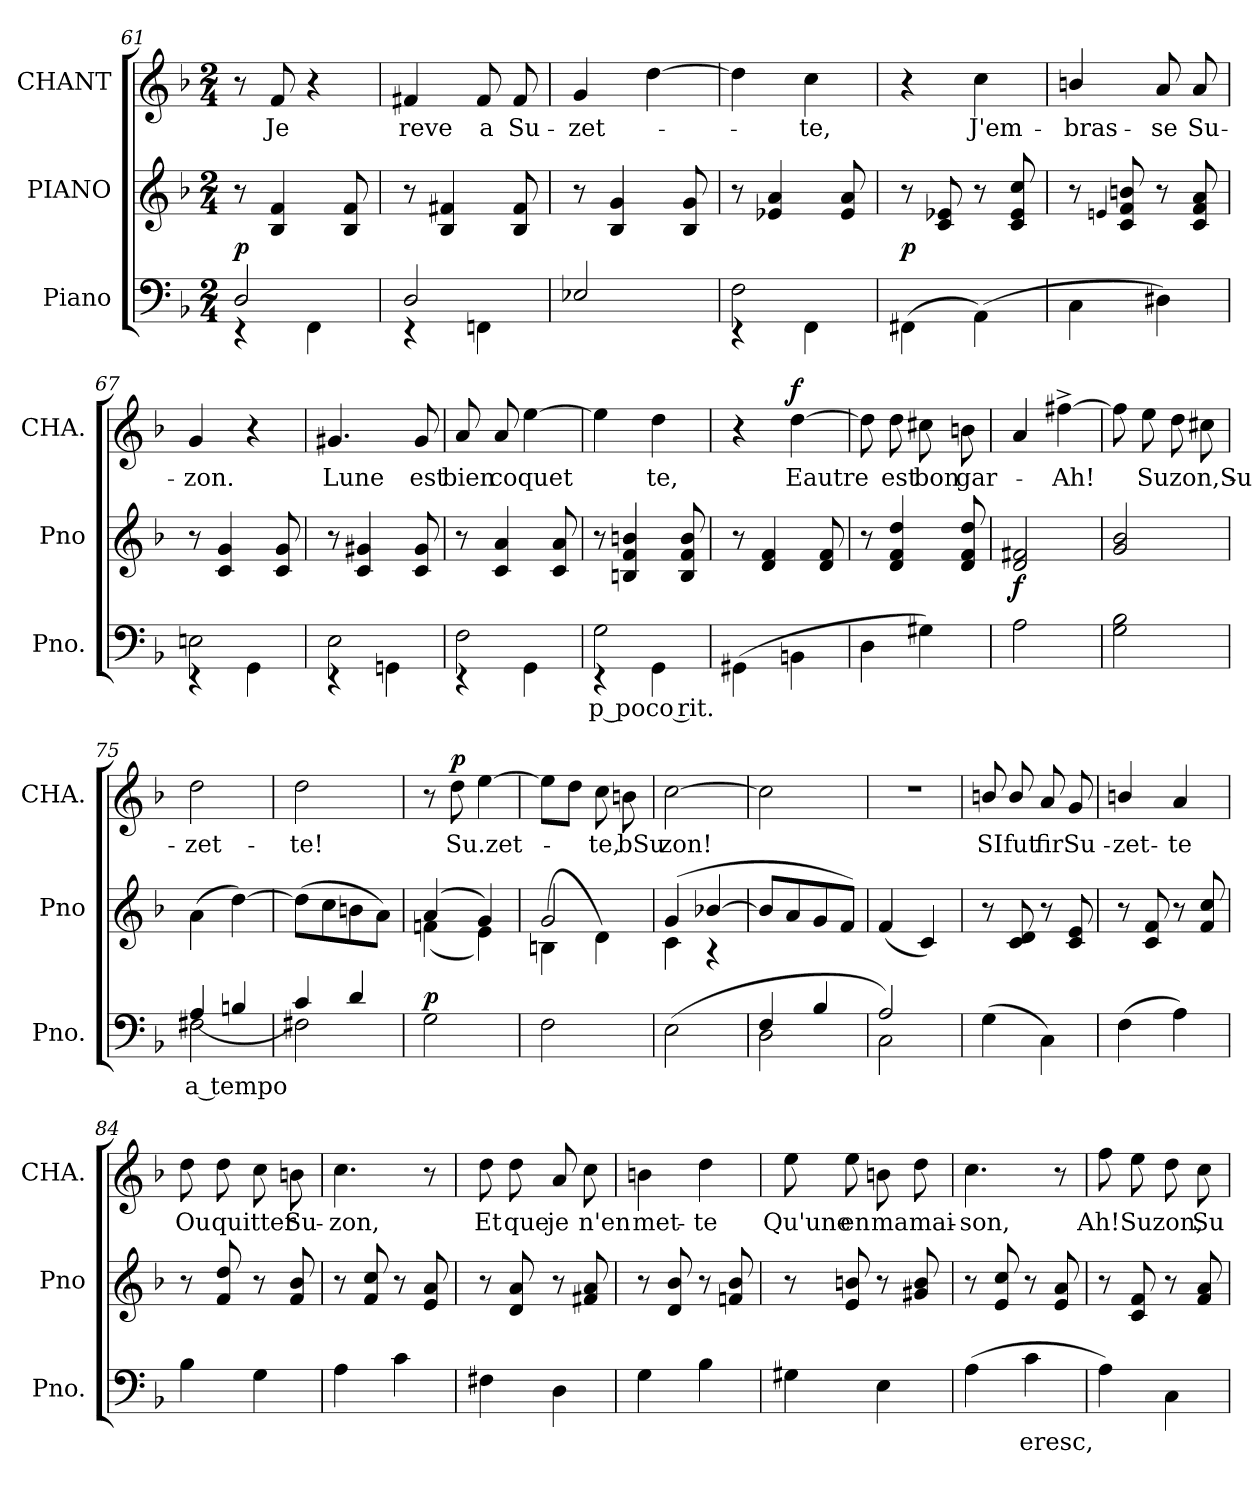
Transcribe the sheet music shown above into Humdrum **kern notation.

**kern	**text	**dynam	**kern	**dynam	**kern	**text	**dynam
*part3	*part3	*part3	*part2	*part2	*part1	*part1	*part1
*staff3	*staff3	*staff3	*staff2	*staff2	*staff1	*staff1	*staff1
*I"Piano	*	*	*I"PIANO	*	*I"CHANT	*	*
*I'Pno.	*	*	*I'Pno	*	*I'CHA.	*	*
*clefF4	*	*	*clefG2	*	*clefG2	*	*
*k[b-]	*	*	*k[b-]	*	*k[b-]	*	*
*F:	*	*	*F:	*	*F:	*	*
*M2/4	*	*	*M2/4	*	*M2/4	*	*
=61	=61	=61	=61	=61	=61	=61	=61
*^	*	*	*	*	*	*	*
2D/	4r	.	p	8r	.	8r	.	.
.	.	.	.	4B-/ 4f/	.	8f/	Je	.
.	4FF\	.	.	.	.	4r	.	.
.	.	.	.	8B-/ 8f/	.	.	.	.
!!LO:PB:g=z
=62	=62	=62	=62	=62	=62	=62	=62	=62
2D/	4r	.	.	8r	.	4f#X/	reve	.
.	.	.	.	4B-/ 4f#X/	.	.	.	.
.	4FFn\	.	.	.	.	8f#/	a	.
.	.	.	.	8B-/ 8f#/	.	8f#/	Su-	.
*v	*v	*	*	*	*	*	*	*
=63	=63	=63	=63	=63	=63	=63	=63
2E-X/	.	.	8r	.	4g/	zet-	.
.	.	.	4B-/ 4g/	.	.	.	.
.	.	.	.	.	[4dd\	.	.
.	.	.	8B-/ 8g/	.	.	.	.
=64	=64	=64	=64	=64	=64	=64	=64
*^	*	*	*	*	*	*	*
2F\	4r	.	.	8r	.	4dd\]	.	.
.	.	.	.	4e-X/ 4a/	.	.	.	.
.	4FF\	.	.	.	.	4cc\	te,	.
.	.	.	.	8e-/ 8a/	.	.	.	.
*v	*v	*	*	*	*	*	*	*
=65	=65	=65	=65	=65	=65	=65	=65
(4FF#X\	.	p	8r	.	4r	.	.
.	.	.	8c/ 8e-X/	.	.	.	.
(4AA\)	.	.	8r	.	4cc\	J'em-	.
.	.	.	8c/ 8e-/ 8cc/	.	.	.	.
=66	=66	=66	=66	=66	=66	=66	=66
4C\	.	.	8r	.	4bn/	bras-	.
.	.	.	4qqen/	.	.	.	.
.	.	.	8c/ 8f/ 8bn/	.	.	.	.
4D#X\)	.	.	8r	.	8a/	se	.
.	.	.	8c/ 8f/ 8a/	.	8a/	Su-	.
=67	=67	=67	=67	=67	=67	=67	=67
*^	*	*	*	*	*	*	*
2En\	4r	.	.	8r	.	4g/	zon.	.
.	.	.	.	4c/ 4g/	.	.	.	.
.	4GG\	.	.	.	.	4r	.	.
.	.	.	.	8c/ 8g/	.	.	.	.
=68	=68	=68	=68	=68	=68	=68	=68	=68
2E\	4r	.	.	8r	.	4.g#X/	Lune	.
.	.	.	.	4c/ 4g#X/	.	.	.	.
.	4GGn\	.	.	.	.	.	.	.
.	.	.	.	8c/ 8g#/	.	8g#/	est	.
!!LO:LB:g=z
=69	=69	=69	=69	=69	=69	=69	=69	=69
2F\	4r	.	cresc.	8r	.	8a/	bien	.
.	.	.	.	4c/ 4a/	.	8a/	coquet	.
.	4GG\	.	.	.	.	[4ee\	.	.
.	.	.	.	8c/ 8a/	.	.	.	.
=70	=70	=70	=70	=70	=70	=70	=70	=70
2G\	4r	p poco rit.	.	8r	.	4ee\]	.	.
.	.	.	.	4Bn/ 4f/ 4bn/	.	.	.	.
.	4GG\	.	.	.	.	4dd\	te,	.
.	.	.	.	8B/ 8f/ 8b/	.	.	.	.
*v	*v	*	*	*	*	*	*	*
=71	=71	=71	=71	=71	=71	=71	=71
(4GG#X\	.	.	8r	.	4r	.	.
.	.	.	4d/ 4f/	.	.	.	.
4BBn\	.	.	.	.	[4dd\	Eautre	f'
.	.	.	8d/ 8f/	.	.	.	.
=72	=72	=72	=72	=72	=72	=72	=72
4D\	.	.	8r	.	8dd\]	.	.
.	.	.	4d/ 4f/ 4dd/	.	8dd\	est	.
4G#X\)	.	.	.	.	8cc#X\	bon	.
.	.	.	8d/ 8f/ 8dd/	.	8bn\	gar-	.
=73	=73	=73	=73	=73	=73	=73	=73
2A\	.	.	2d/ 2f#X/	f	4a/	.	.
.	.	.	.	.	[4ff#X^\	Ah!	.
=74	=74	=74	=74	=74	=74	=74	=74
2G\ 2B-\	.	.	2g/ 2b-/	.	8ff#\]	.	.
.	.	.	.	.	8ee\	Suzon,Su-	.
.	.	.	.	.	8dd\	.	.
.	.	.	.	.	8cc#X\	.	.
=75	=75	=75	=75	=75	=75	=75	=75
*^	*	*	*	*	*	*	*
4A/	[2F#X\	a tempo	.	(4a\	.	2dd\	zet-	.
4Bn/	.	.	.	[4dd\)	.	.	.	.
!!LO:LB:g=z
=76	=76	=76	=76	=76	=76	=76	=76	=76
4c/	2F#X\]	.	.	(8dd\L]	.	2dd\	te!	.
.	.	.	.	8cc\	.	.	.	.
4d/	.	.	.	8bn\	.	.	.	.
.	.	.	.	8a\J)	.	.	.	.
*v	*v	*	*	*	*	*	*	*
=77	=77	=77	=77	=77	=77	=77	=77
*	*	*	*^	*	*	*	*
2G\	.	p	(4a/	(4fn\	.	8r	.	.
.	.	.	.	.	.	8dd\	Su.zet-	p
.	.	.	4g/)	4e\)	.	[4ee\	.	.
=78	=78	=78	=78	=78	=78	=78	=78	=78
2F\	.	.	(4Bn\	2g/	.	8ee\L]	.	.
.	.	.	.	.	.	8dd\J	.	.
.	.	.	4d\)	.	.	8cc\	te,	.
.	.	.	.	.	.	8bn\	bSu	.
=79	=79	=79	=79	=79	=79	=79	=79	=79
(2E\	.	.	(4g/	4c\	.	[2cc\	zon!	.
.	.	.	[4b-X/	4r	.	.	.	.
*	*	*	*v	*v	*	*	*	*
=80	=80	=80	=80	=80	=80	=80	=80
*^	*	*	*	*	*	*	*
4F/	2D\	.	.	8b-/L]	.	2cc\]	.	.
.	.	.	.	8a/	.	.	.	.
4B-/	.	.	.	8g/	.	.	.	.
.	.	.	.	8f/J)	.	.	.	.
=81	=81	=81	=81	=81	=81	=81	=81	=81
2A/)	2C\	.	.	(4f/	.	2r	.	.
.	.	.	.	4c/)	.	.	.	.
*v	*v	*	*	*	*	*	*	*
=82	=82	=82	=82	=82	=82	=82	=82
(4G\	.	.	8r	.	8b/	SI	.
.	.	.	8c/ 8d/	.	8b/	fut	.
4C\)	.	.	8r	.	8a/	fir	.
.	.	.	8c/ 8e/	.	8g/	Su­-	.
!!LO:LB:g=z
=83	=83	=83	=83	=83	=83	=83	=83
(4F\	.	.	8r	.	4b/	zet-	.
.	.	.	8c/ 8f/	.	.	.	.
4A\)	.	.	8r	.	4a/	te	.
.	.	.	8f/ 8cc/	.	.	.	.
=84	=84	=84	=84	=84	=84	=84	=84
4B-\	.	.	8r	.	8dd\	Ou	.
.	.	.	8f/ 8dd/	.	8dd\	quitter	.
4G\	.	.	8r	.	8cc\	.	.
.	.	.	8f/ 8b-/	.	8b\	Su-	.
=85	=85	=85	=85	=85	=85	=85	=85
4A\	.	.	8r	.	4.cc\	zon,	.
.	.	.	8f/ 8cc/	.	.	.	.
4c\	.	.	8r	.	.	.	.
.	.	.	8e/ 8a/	.	8r	.	.
=86	=86	=86	=86	=86	=86	=86	=86
4F#X\	.	.	8r	.	8dd\	Et	.
.	.	.	8d/ 8a/	.	8dd\	que	.
4D\	.	.	8r	.	8a/	je	.
.	.	.	8f#X/ 8a/	.	8cc\	n'en	.
=87	=87	=87	=87	=87	=87	=87	=87
4G\	.	.	8r	.	4b\	met-	.
.	.	.	8d/ 8b-/	.	.	.	.
4B-\	.	.	8r	.	4dd\	te	.
.	.	.	8fn/ 8b-/	.	.	.	.
=88	=88	=88	=88	=88	=88	=88	=88
4G#X\	.	.	8r	.	8ee\	Qu'une	.
.	.	.	8e/ 8bn/	.	8ee\	en	.
4E\	.	.	8r	.	8bn\	ma	.
.	.	.	8g#X/ 8b/	.	8dd\	mai-	.
!!LO:PB:g=z
=89	=89	=89	=89	=89	=89	=89	=89
(4A\	.	.	8r	.	4.cc\	son,	.
.	.	.	8e/ 8cc/	.	.	.	.
4c\	eresc,	.	8r	.	.	.	.
.	.	.	8e/ 8a/	.	8r	.	.
=90	=90	=90	=90	=90	=90	=90	=90
4A\)	.	.	8r	.	8ff\	Ah!Suzon,	.
.	.	.	8c/ 8f/	.	8ee\	.	.
4C\	.	.	8r	.	8dd\	.	.
.	.	.	8f/ 8a/	.	8cc\	Su	.
=	=	=	=	=	=	=	=
*-	*-	*-	*-	*-	*-	*-	*-
